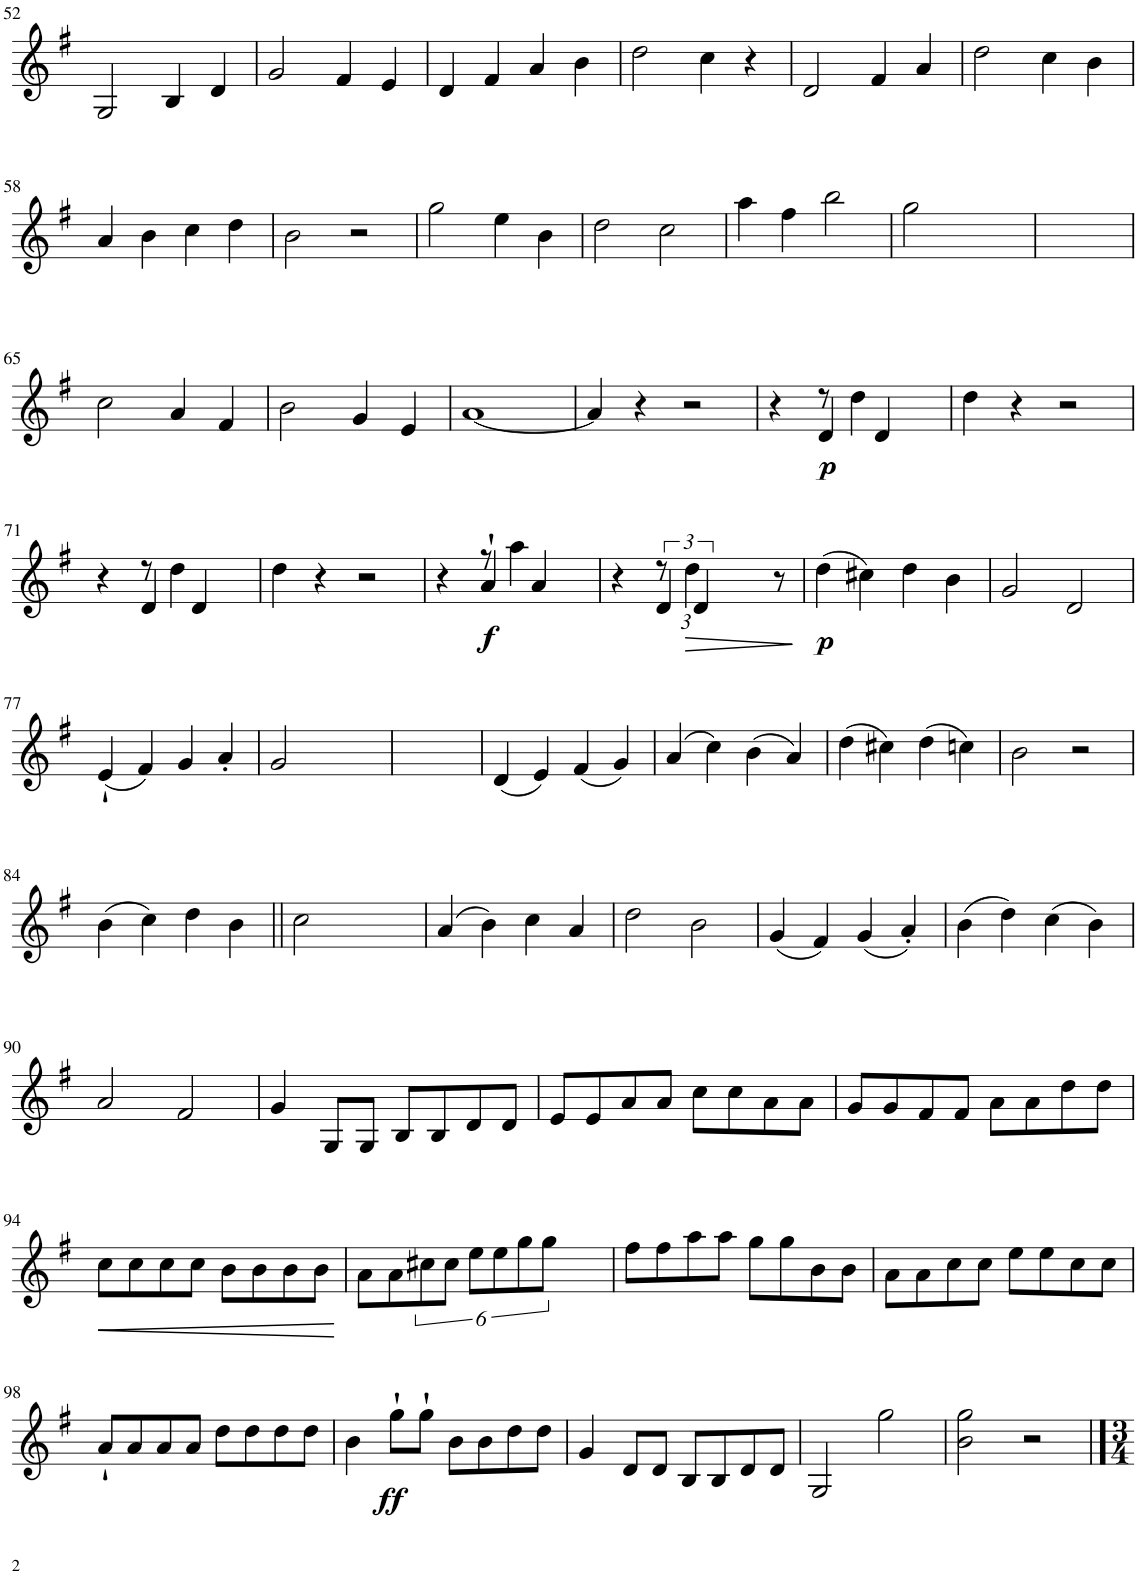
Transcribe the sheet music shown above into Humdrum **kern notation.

**kern	**dynam
*part1	*part1
*staff1	*staff1
!!LO:PB:g=z
*clefG2	*
*k[f#]	*
*M4/4	*
=52	=52
2G/	.
4B/	.
4d/	.
=53	=53
2g/	.
4f#/	.
4e/	.
=54	=54
4d/	.
4f#/	.
4a/	.
4b\	.
=55	=55
2dd\	.
4cc\	.
4r	.
=56	=56
2d/	.
4f#/	.
4a/	.
=57	=57
2dd\	.
4cc\	.
4b\	.
!!LO:LB:g=z
=58	=58
4a/	.
4b\	.
4cc\	.
4dd\	.
=59	=59
2b\	.
2r	.
=60	=60
2gg\	.
4ee\	.
4b\	.
=61	=61
2dd\	.
2cc\	.
=62	=62
4aa\	.
4ff#\	.
2bb\	.
=63	=63
2gg\	.
2ryy	.
=64	=64
1ryy	.
!!LO:LB:g=z
=65	=65
2cc\	.
4a/	.
4f#/	.
=66	=66
2b\	.
4g/	.
4e/	.
=67	=67
[<1a	.
=68	=68
4a/]	.
4r	.
2r	.
=69	=69
*^	*
4r	4ryy	.
!	!	!LO:DY:b
8r	4d/	p
4dd\	.	.
.	4d/	.
4.ryy	.	.
.	4ryy	.
*v	*v	*
=70	=70
4dd\	.
4r	.
2r	.
!!LO:LB:g=z
=71	=71
*^	*
4r	4ryy	.
8r	4d/	.
4dd\	.	.
.	4d/	.
4.ryy	.	.
.	4ryy	.
*v	*v	*
=72	=72
4dd\	.
4r	.
2r	.
=73	=73
*^	*
4r	4ryy	.
!	!	!LO:DY:b
8r	4a`/	f
4aa\	.	.
.	4a/	.
4.ryy	.	.
.	4ryy	.
=74	=74	=74
4r	4ryy	.
8r	6d/	.
!	!	!LO:HP:b
6dd\	.	>
.	6d/	.
3ryy	.	.
.	24%13ryy	.
8r	.	]
8ryy	.	.
*v	*v	*
=75	=75
!	!LO:DY:b
(>4dd\	p
4cc#X\)	.
4dd\	.
4b\	.
=76	=76
2g/	.
2d/	.
!!LO:LB:g=z
=77	=77
(<4e`/	.
4f#/)	.
4g/	.
4a'/	.
=78	=78
2g/	.
2ryy	.
=79	=79
1ryy	.
=80	=80
(<4d/	.
4e/)	.
(<4f#/	.
4g/)	.
=81	=81
(>4a/	.
4cc\)	.
(>4b\	.
4a/)	.
=82	=82
(>4dd\	.
4cc#X\)	.
(>4dd\	.
4ccn\)	.
=83	=83
2b\	.
2r	.
!!LO:LB:g=z
=84	=84
(>4b\	.
4cc\)	.
4dd\	.
4b\	.
=85||	=85||
2cc\	.
2ryy	.
=86	=86
(>4a/	.
4b\)	.
4cc\	.
4a/	.
=87	=87
2dd\	.
2b\	.
=88	=88
(<4g/	.
4f#/)	.
(<4g/	.
4a'/)	.
=89	=89
(>4b\	.
4dd\)	.
(>4cc\	.
4b\)	.
!!LO:LB:g=z
=90	=90
2a/	.
2f#/	.
=91	=91
4g/	.
8G/L	.
8G/J	.
8B/L	.
8B/	.
8d/	.
8d/J	.
=92	=92
8e/L	.
8e/	.
8a/	.
8a/J	.
8cc\L	.
8cc\	.
8a\	.
8a\J	.
=93	=93
8g/L	.
8g/	.
8f#/	.
8f#/J	.
8a\L	.
8a\	.
8dd\	.
8dd\J	.
!!LO:LB:g=z
=94	=94
!	!LO:HP:b
8cc\L	<
8cc\	.
8cc\	.
8cc\J	.
8b\L	.
8b\	.
8b\	.
8b\J	.
.	[
=95	=95
8a\L	.
8a\	.
12cc#X\	.
12cc#\J	.
12ee\L	.
12ee\	.
12gg\	.
12gg\J	.
4ryy	.
=96	=96
8ff#\L	.
8ff#\	.
8aa\	.
8aa\J	.
8gg\L	.
8gg\	.
8b\	.
8b\J	.
=97	=97
8a\L	.
8a\	.
8cc\	.
8cc\J	.
8ee\L	.
8ee\	.
8cc\	.
8cc\J	.
!!LO:LB:g=z
=98	=98
8a`/L	.
8a/	.
8a/	.
8a/J	.
8dd\L	.
8dd\	.
8dd\	.
8dd\J	.
=99	=99
4b\	.
!	!LO:DY:b
8gg`\L	ff
8gg`\J	.
8b\L	.
8b\	.
8dd\	.
8dd\J	.
=100	=100
4g/	.
8d/L	.
8d/J	.
8B/L	.
8B/	.
8d/	.
8d/J	.
=101	=101
2G/	.
2gg\	.
=102	=102
2b\ 2gg\	.
2r	.
==	==
*-	*-
